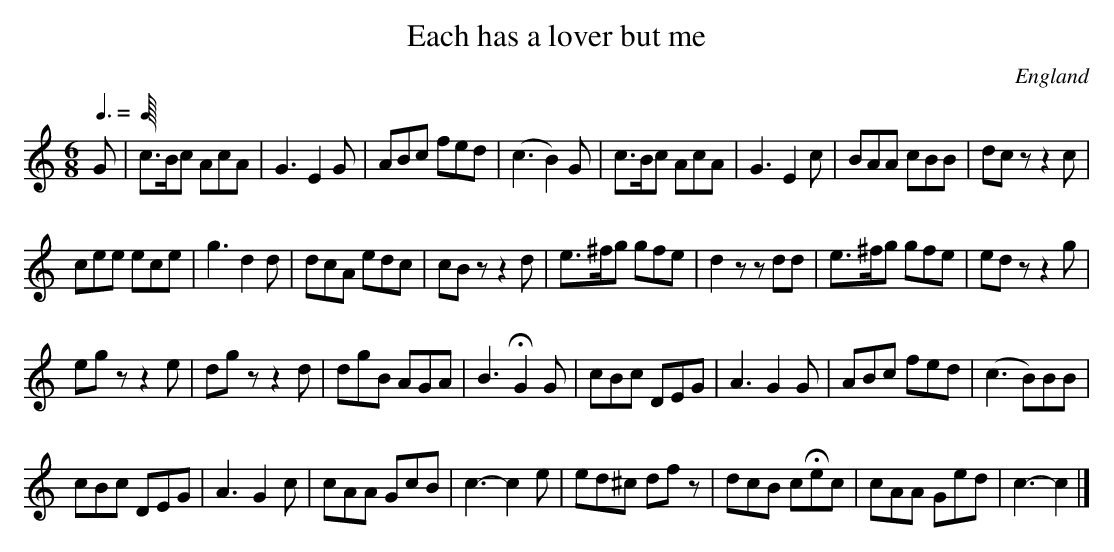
X:1
T:Each has a lover but me
L:1/8
M:6/8
O:England
Q:3/8=Lively
K:C major
G |\
c>Bc AcA  | G3  E2G | ABc   fed | (c3  B2)G | \
c>Bc AcA  | G3  E2c | BAA   cBB | dcz z2c |
cee ece   | g3  d2d | dcA   edc | cBz z2d | \
e>^fg gfe | d2z zdd | e>^fg gfe | edz z2g |
egz z2e  | dgz z2d  | dgB AGA | B3  HG2G | \
cBc DEG  | A3  G2G  | ABc fed | (c3 B)BB |
cBc DEG  | A3  G2c  | cAA GcB | c3- c2e  | \
ed^c dfz | dcB cHec | cAA Ged | c3-c2 |]
